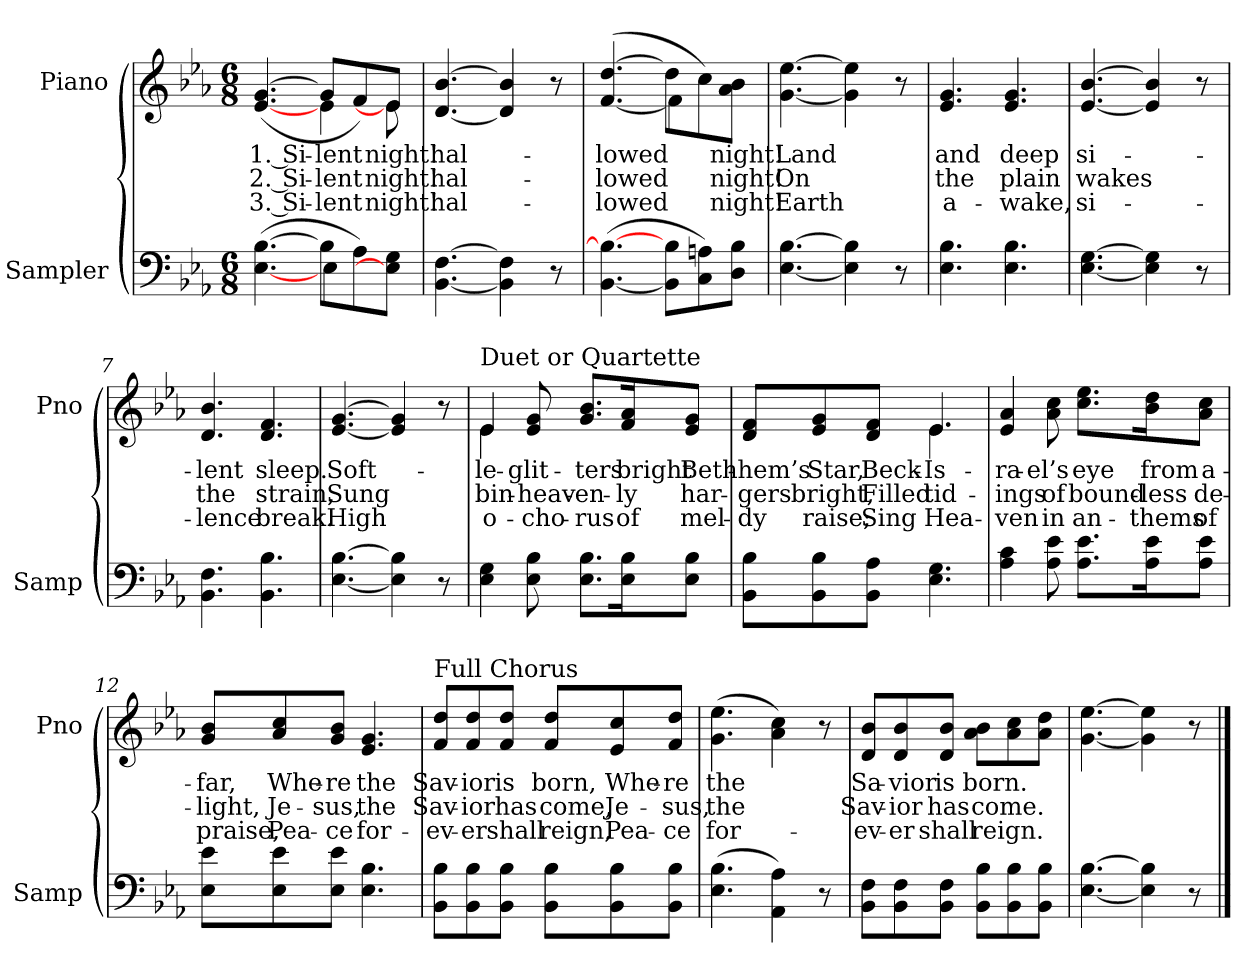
**kern	**kern	**text	**text	**text
*part2	*part1	*part1	*part1	*part1
*staff2	*staff1	*staff1	*staff1	*staff1
*I"Sampler	*I"Piano	*	*	*
*I'Samp	*I'Pno	*	*	*
*clefF4	*clefG2	*	*	*
*k[b-e-a-]	*k[b-e-a-]	*	*	*
*E-:	*E-:	*	*	*
*M6/8	*M6/8	*	*	*
=1	=1	=1	=1	=1
*^	*^	*	*	*
([4.E- [4.B-	4.ryy	([4.e- [4.g	4.ryy	1. Si-	2. Si-	3. Si-
8B-\L]	4E-	8g/L]	4e-	-lent	-lent	-lent
8A-\)	.	8f/)	.	.	.	.
8E-]\ 8G\J	8ryy	8e-/J]	8e-	night!	night!	night!
*v	*v	*	*	*	*	*
*	*v	*v	*	*	*
=2	=2	=2	=2	=2
[4.BB- [4.F	[4.d [4.b-	hal-	hal-	hal-
4BB-] 4F]	4d] 4b-]	.	.	.
8r	8r	.	.	.
=3	=3	=3	=3	=3
*	*^	*	*	*
([4.BB- 4.B-_	([4.f [4.dd	4.ryy	-lowed	-lowed	-lowed
8BB-]\ 8B-\L	8dd\L]	4f]	.	.	.
8C\ 8An\)	8cc\)	.	.	.	.
8D\ 8B-\J	8a-\ 8b-\J	8ryy	night!	night!	night!
*	*v	*v	*	*	*
=4	=4	=4	=4	=4
[4.E- [4.B-	[4.g [4.ee-	Land	On	Earth
4E-] 4B-]	4g] 4ee-]	.	.	.
8r	8r	.	.	.
=5	=5	=5	=5	=5
4.E- 4.B-	4.e- 4.g	and	the	a-
4.E- 4.B-	4.e- 4.g	deep	plain	-wake,
=6	=6	=6	=6	=6
[4.E- [4.G	[4.e- [4.b-	si-	wakes	si-
4E-] 4G]	4e-] 4b-]	.	.	.
8r	8r	.	.	.
=7	=7	=7	=7	=7
4.BB- 4.F	4.d 4.b-	-lent	the	-lence
4.BB- 4.B-	4.d 4.f	sleep.	strain,	break.
=8	=8	=8	=8	=8
[4.E- [4.B-	[4.e- [4.g	Soft-	Sung	High
4E-] 4B-]	4e-] 4g]	.	.	.
8r	8r	.	.	.
=9	=9	=9	=9	=9
*	*^	*	*	*
!	!LO:TX:t=Duet or Quartette	!	!	!	!
4E- 4G	4e-/	4e-	-le-	-bin-	-o-
8E- 8B-	8e- 8g	2ryy	glit-	heav-	cho-
8.E-\ 8.B-\L	8.g/ 8.b-/L	.	-ters	-en-	-rus
16E-\ 16B-\K	16f/ 16a-/K	.	bright	-ly	of
8E-\ 8B-\J	8e-/ 8g/J	.	Beth-	har-	mel-
=10	=10	=10	=10	=10	=10
8BB-\ 8B-\L	8d/ 8f/L	4.ryy	-hem’s	-gers	-dy
8BB-\ 8B-\	8e-/ 8g/	.	Star,	bright,	raise;
8BB-\ 8A-\J	8d/ 8f/J	.	Beck-	Filled	Sing
4.E- 4.G	4.e-/	4.e-	Is-	tid-	Hea-
*	*v	*v	*	*	*
=11	=11	=11	=11	=11
4A- 4c	4e- 4a-	-ra-	-ings	-ven
8A- 8e-	8a- 8cc	-el’s	of	in
8.A-\ 8.e-\L	8.cc\ 8.ee-\L	eye	bound-	an-
16A-\ 16e-\K	16b-\ 16dd\K	from	-less	-thems
8A-\ 8e-\J	8a-\ 8cc\J	a-	de-	of
=12	=12	=12	=12	=12
8E-\ 8e-\L	8g/ 8b-/L	-far,	-light,	praise,
8E-\ 8e-\	8a-/ 8cc/	Whe-	Je-	Pea-
8E-\ 8e-\J	8g/ 8b-/J	-re	-sus,	-ce
4.E- 4.B-	4.e- 4.g	the	the	for-
=13	=13	=13	=13	=13
!	!LO:TX:t=Full Chorus	!	!	!
8BB-\ 8B-\L	8f/ 8dd/L	Sav-	Sav-	-ev-
8BB-\ 8B-\	8f/ 8dd/	-ior	-ior	-er
8BB-\ 8B-\J	8f/ 8dd/J	is	has	shall
8BB-\ 8B-\L	8f/ 8dd/L	born,	come,	reign,
8BB-\ 8B-\	8e-/ 8cc/	Whe-	Je-	Pea-
8BB-\ 8B-\J	8f/ 8dd/J	-re	-sus,	-ce
=14	=14	=14	=14	=14
(4.E- 4.B-	(4.g 4.ee-	the	the	for-
4AA- 4A-)	4a- 4cc)	.	.	.
8r	8r	.	.	.
=15	=15	=15	=15	=15
8BB-\ 8F\L	8d/ 8b-/L	Sa-	Sav-	-ev-
8BB-\ 8F\	8d/ 8b-/	-vior	-ior	-er
8BB-\ 8F\J	8d/ 8b-/J	is	has	shall
8BB-\ 8B-\L	8a-\ 8b-\L	born.	come.	reign.
8BB-\ 8B-\	8a-\ 8cc\	.	.	.
8BB-\ 8B-\J	8a-\ 8dd\J	.	.	.
=16	=16	=16	=16	=16
[4.E- [4.B-	[4.g [4.ee-	.	.	.
4E-] 4B-]	4g] 4ee-]	.	.	.
8r	8r	.	.	.
==	==	==	==	==
*-	*-	*-	*-	*-
